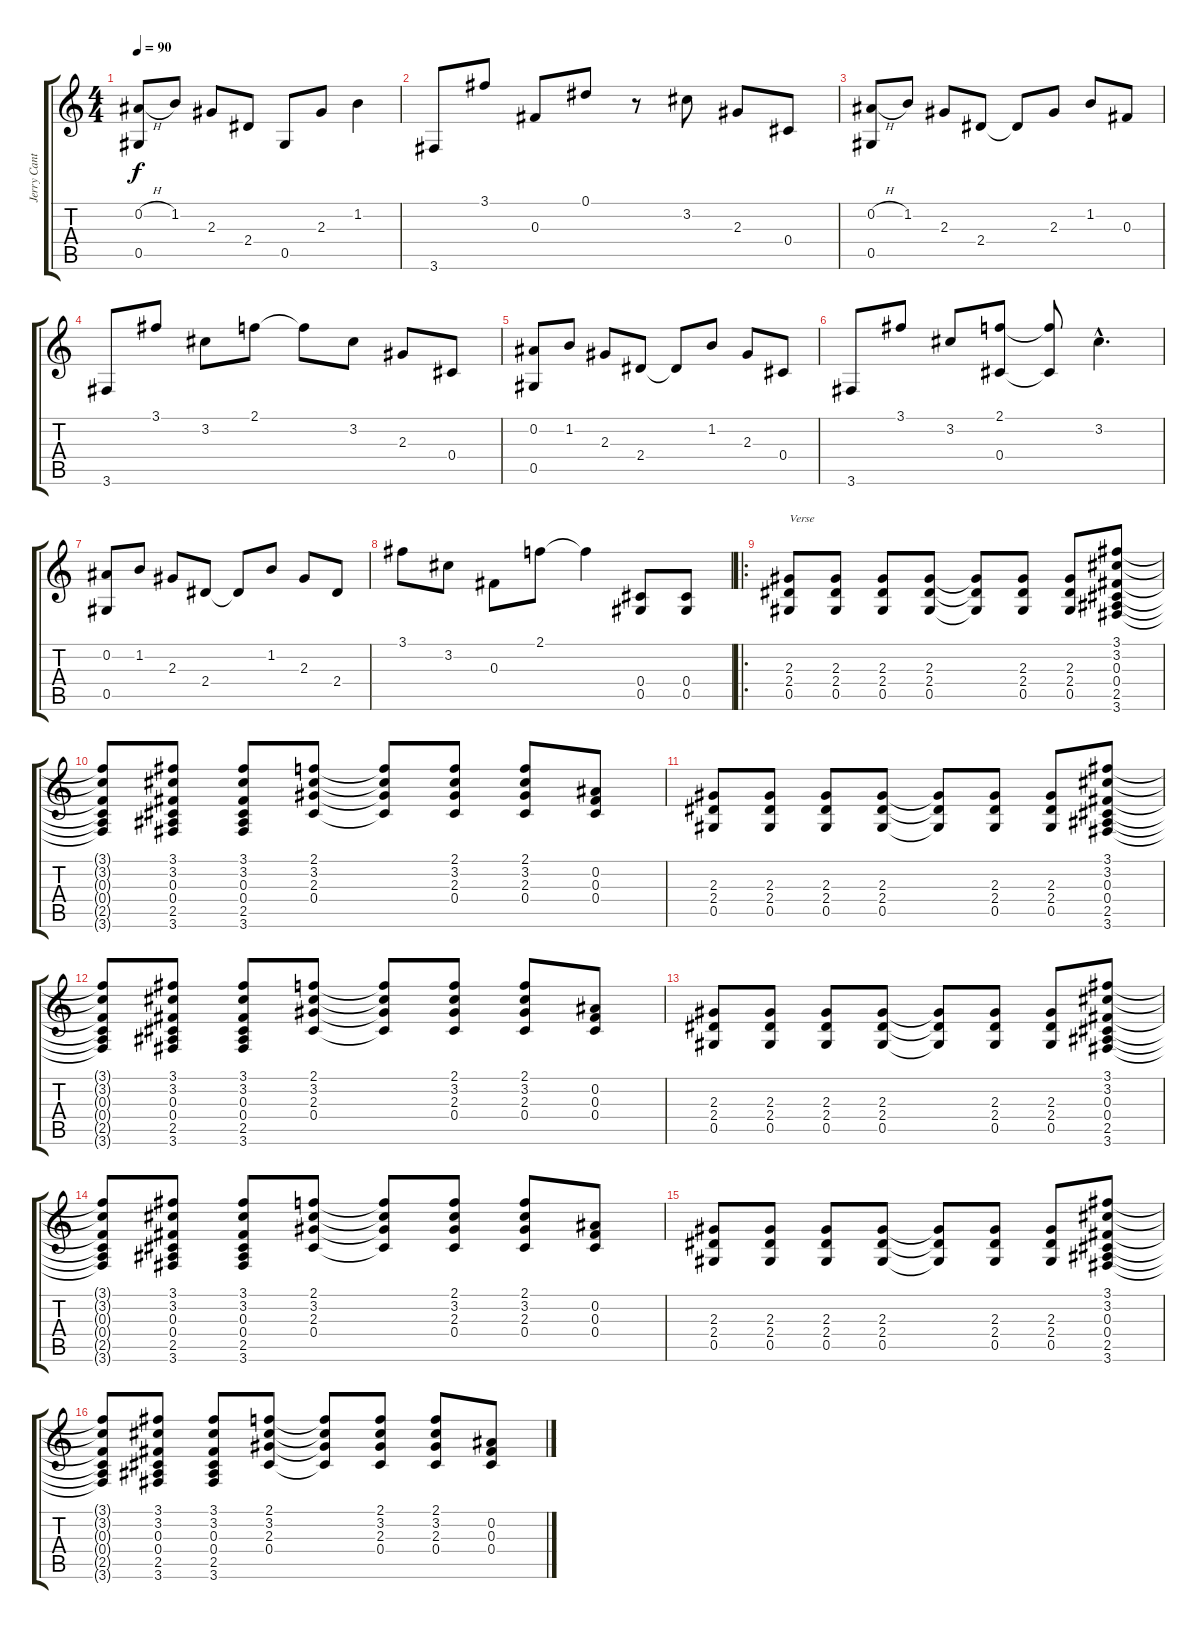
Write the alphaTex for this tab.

\track ("Jerry Cantrell" "Jerry Cant") {instrument acousticguitarsteel}
\staff {score tabs}
\tuning (Eb4 Bb3 Gb3 Db3 Ab2 Eb2) {hide}
\ts (4 4)
\tempo 90
\clef g2
\ks c
(0.2{h} 0.5).8{dy f} 1.2.8 2.3.8 2.4.8 0.5.8 2.3.8 1.2.4 |
3.6.8 3.1.8 0.3.8 0.1.8 r.8 3.2.8 2.3.8 0.4.8 |
(0.2{h} 0.5).8 1.2.8 2.3.8 2.4.8 2.4{t}.8 2.3.8 1.2.8 0.3.8 |
3.6.8 3.1.8 3.2.8 2.1.8 2.1{t}.8 3.2.8 2.3.8 0.4.8 |
(0.2 0.5).8 1.2.8 2.3.8 2.4.8 2.4{t}.8 1.2.8 2.3.8 0.4.8 |
3.6.8 3.1.8 3.2.8 (2.1 0.4).8 (2.1{t} 0.4{t}).8 3.2{hac}.4{d} |
(0.2 0.5).8 1.2.8 2.3.8 2.4.8 2.4{t}.8 1.2.8 2.3.8 2.4.8 |
3.1.8 3.2.8 0.3.8 2.1.8 2.1{t}.4 (0.4 0.5).8 (0.4 0.5).8 |
\ro
(2.3 2.4 0.5).8{txt "Verse"} (2.3 2.4 0.5).8 (2.3 2.4 0.5).8 (2.3 2.4 0.5).8 (2.3{t} 2.4{t} 0.5{t}).8 (2.3 2.4 0.5).8 (2.3 2.4 0.5).8 (3.1 3.2 0.3 0.4 2.5 3.6).8 |
(3.1{t} 3.2{t} 0.3{t} 0.4{t} 2.5{t} 3.6{t}).8 (3.1 3.2 0.3 0.4 2.5 3.6).8 (3.1 3.2 0.3 0.4 2.5 3.6).8 (2.1 3.2 2.3 0.4).8 (2.1{t} 3.2{t} 2.3{t} 0.4{t}).8 (2.1 3.2 2.3 0.4).8 (2.1 3.2 2.3 0.4).8 (0.2 0.3 0.4).8 |
(2.3 2.4 0.5).8 (2.3 2.4 0.5).8 (2.3 2.4 0.5).8 (2.3 2.4 0.5).8 (2.3{t} 2.4{t} 0.5{t}).8 (2.3 2.4 0.5).8 (2.3 2.4 0.5).8 (3.1 3.2 0.3 0.4 2.5 3.6).8 |
(3.1{t} 3.2{t} 0.3{t} 0.4{t} 2.5{t} 3.6{t}).8 (3.1 3.2 0.3 0.4 2.5 3.6).8 (3.1 3.2 0.3 0.4 2.5 3.6).8 (2.1 3.2 2.3 0.4).8 (2.1{t} 3.2{t} 2.3{t} 0.4{t}).8 (2.1 3.2 2.3 0.4).8 (2.1 3.2 2.3 0.4).8 (0.2 0.3 0.4).8 |
(2.3 2.4 0.5).8 (2.3 2.4 0.5).8 (2.3 2.4 0.5).8 (2.3 2.4 0.5).8 (2.3{t} 2.4{t} 0.5{t}).8 (2.3 2.4 0.5).8 (2.3 2.4 0.5).8 (3.1 3.2 0.3 0.4 2.5 3.6).8 |
(3.1{t} 3.2{t} 0.3{t} 0.4{t} 2.5{t} 3.6{t}).8 (3.1 3.2 0.3 0.4 2.5 3.6).8 (3.1 3.2 0.3 0.4 2.5 3.6).8 (2.1 3.2 2.3 0.4).8 (2.1{t} 3.2{t} 2.3{t} 0.4{t}).8 (2.1 3.2 2.3 0.4).8 (2.1 3.2 2.3 0.4).8 (0.2 0.3 0.4).8 |
(2.3 2.4 0.5).8 (2.3 2.4 0.5).8 (2.3 2.4 0.5).8 (2.3 2.4 0.5).8 (2.3{t} 2.4{t} 0.5{t}).8 (2.3 2.4 0.5).8 (2.3 2.4 0.5).8 (3.1 3.2 0.3 0.4 2.5 3.6).8 |
(3.1{t} 3.2{t} 0.3{t} 0.4{t} 2.5{t} 3.6{t}).8 (3.1 3.2 0.3 0.4 2.5 3.6).8 (3.1 3.2 0.3 0.4 2.5 3.6).8 (2.1 3.2 2.3 0.4).8 (2.1{t} 3.2{t} 2.3{t} 0.4{t}).8 (2.1 3.2 2.3 0.4).8 (2.1 3.2 2.3 0.4).8 (0.2 0.3 0.4).8
